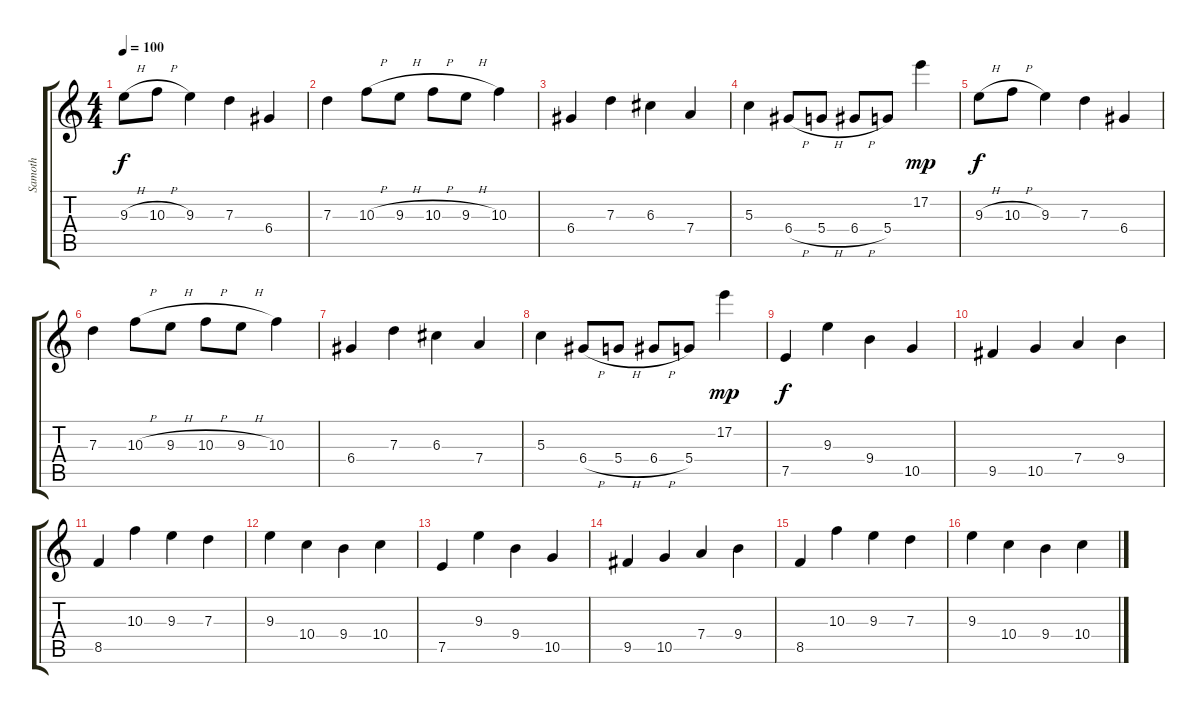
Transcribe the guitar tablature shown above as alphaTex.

\track ("Samoth" "Samoth") {instrument distortionguitar}
\staff {score tabs}
\tuning (E4 B3 G3 D3 A2 E2) {hide}
\ts (4 4)
\tempo 100
\clef g2
\ks c
9.3{h}.8{dy f} 10.3{h}.8 9.3.4 7.3.4 6.4.4 |
7.3.4 10.3{h}.8 9.3{h}.8 10.3{h}.8 9.3{h}.8 10.3.4 |
6.4.4 7.3.4 6.3.4 7.4.4 |
5.3.4 6.4{h}.8 5.4{h}.8 6.4{h}.8 5.4.8 17.2.4{dy mp} |
9.3{h}.8{dy f} 10.3{h}.8 9.3.4 7.3.4 6.4.4 |
7.3.4 10.3{h}.8 9.3{h}.8 10.3{h}.8 9.3{h}.8 10.3.4 |
6.4.4 7.3.4 6.3.4 7.4.4 |
5.3.4 6.4{h}.8 5.4{h}.8 6.4{h}.8 5.4.8 17.2.4{dy mp} |
7.5.4{dy f} 9.3.4 9.4.4 10.5.4 |
9.5.4 10.5.4 7.4.4 9.4.4 |
8.5.4 10.3.4 9.3.4 7.3.4 |
9.3.4 10.4.4 9.4.4 10.4.4 |
7.5.4 9.3.4 9.4.4 10.5.4 |
9.5.4 10.5.4 7.4.4 9.4.4 |
8.5.4 10.3.4 9.3.4 7.3.4 |
9.3.4 10.4.4 9.4.4 10.4.4
